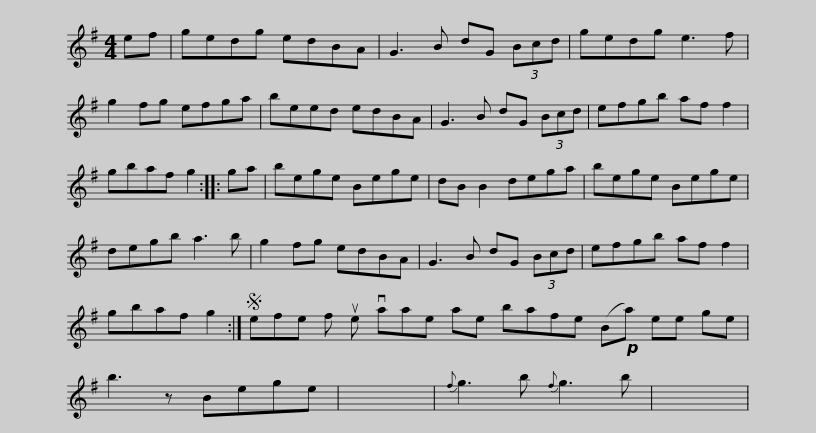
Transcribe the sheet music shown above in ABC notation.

X:1
L:1/8
M:4/4
I:linebreak $
K:G
V:1 treble
V:1
 ef | gedg edBA | G3 B dG (3Bcd | gedg e3 f | g2 fg efga | %5
 beed edBA |$ G3 B dG (3Bcd | efgb af f2 | gbaf g2 :: ga | %10
 bege Bege | dB B2 dega |$ bege Bege | degb a3 b | g2 fg edBA | %15
 G3 B dG (3Bcd | efgb af f2 | gbaf g2 :|$S efe f ue vaae ae bafe (B!p!a) ee ge | b3 z Bege | %20
 x8 |{f} g3 b{f} g3 b | x8 | %23
